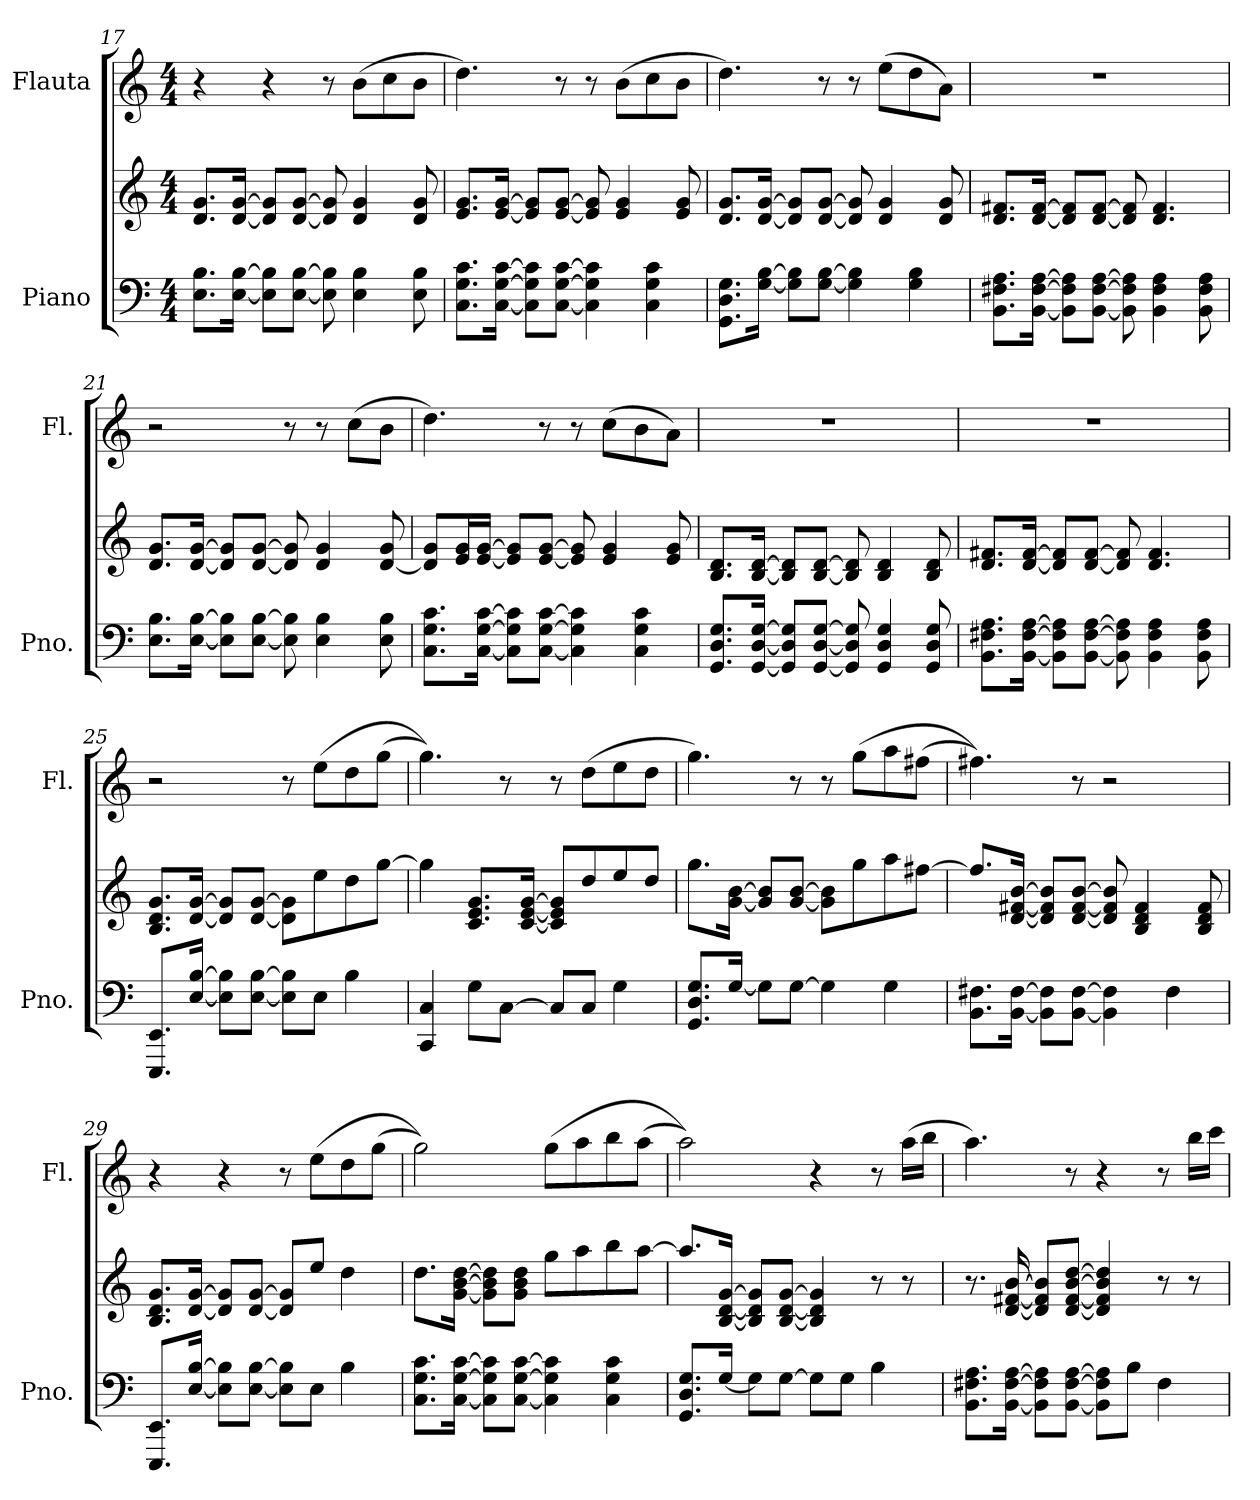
**kern	**kern	**kern
*part2	*part2	*part1
*staff3	*staff2	*staff1
*I"Piano	*	*I"Flauta
*I'Pno.	*	*I'Fl.
*clefF4	*clefG2	*clefG2
*k[]	*k[]	*k[]
*M4/4	*M4/4	*M4/4
=17	=17	=17
8.E\ 8.B\L	8.d/ 8.g/L	4r
[16E\ [16B\Jk	[16d/ [16g/Jk	.
8E\] 8B\]L	8d/] 8g/]L	4r
[8E\ [8B\J	[8d/ [8g/J	.
8E\] 8B\]	8d/] 8g/]	8r
4E\ 4B\	4d/ 4g/	(8b\L
.	.	8cc\
8E\ 8B\	8d/ 8g/	8b\J
=18	=18	=18
8.C\ 8.G\ 8.c\L	8.e/ 8.g/L	4.dd\)
[16C\ [16G\ [16c\Jk	[16e/ [16g/Jk	.
8C\] 8G\] 8c\]L	8e/] 8g/]L	.
[8C\ [8G\ [8c\J	[8e/ [8g/J	8r
4C\] 4G\] 4c\]	8e/] 8g/]	8r
.	4e/ 4g/	(8b\L
4C\ 4G\ 4c\	.	8cc\
.	8e/ 8g/	8b\J
!!LO:LB:g=z
=19	=19	=19
8.GG\ 8.D\ 8.G\L	8.d/ 8.g/L	4.dd\)
[16G\ [16B\Jk	[16d/ [16g/Jk	.
8G\] 8B\]L	8d/] 8g/]L	.
[8G\ [8B\J	[8d/ [8g/J	8r
4G\] 4B\]	8d/] 8g/]	8r
.	4d/ 4g/	(8ee\L
4G\ 4B\	.	8dd\
.	8d/ 8g/	8a\J)
=20	=20	=20
8.BB\ 8.F#X\ 8.A\L	8.d/ 8.f#X/L	1r
[16BB\ [16F#\ [16A\Jk	[16d/ [16f#/Jk	.
8BB\] 8F#\] 8A\]L	8d/] 8f#/]L	.
[8BB\ [8F#\ [8A\J	[8d/ [8f#/J	.
8BB\] 8F#\] 8A\]	8d/] 8f#/]	.
4BB\ 4F#\ 4A\	4.d/ 4.f#/	.
8BB\ 8F#\ 8A\	.	.
=21	=21	=21
8.E\ 8.B\L	8.d/ 8.g/L	2r
[16E\ [16B\Jk	[16d/ [16g/Jk	.
8E\] 8B\]L	8d/] 8g/]L	.
[8E\ [8B\J	[8d/ [8g/J	.
8E\] 8B\]	8d/] 8g/]	8r
4E\ 4B\	4d/ 4g/	8r
.	.	(8cc\L
8E\ 8B\	[8d/ 8g/	8b\J
!!LO:LB:g=z
=22	=22	=22
8.C\ 8.G\ 8.c\L	8d/] 8g/L	4.dd\)
.	16e/ 16g/L	.
[16C\ [16G\ [16c\Jk	[16e/ [16g/JJ	.
8C\] 8G\] 8c\]L	8e/] 8g/]L	.
[8C\ [8G\ [8c\J	[8e/ [8g/J	8r
4C\] 4G\] 4c\]	8e/] 8g/]	8r
.	4e/ 4g/	(8cc\L
4C\ 4G\ 4c\	.	8b\
.	8e/ 8g/	8a\J)
=23	=23	=23
8.GG/ 8.D/ 8.G/L	8.B/ 8.d/L	1r
[16GG/ [16D/ [16G/Jk	[16B/ [16d/Jk	.
8GG/] 8D/] 8G/]L	8B/] 8d/]L	.
[8GG/ [8D/ [8G/J	[8B/ [8d/J	.
8GG/] 8D/] 8G/]	8B/] 8d/]	.
4GG/ 4D/ 4G/	4B/ 4d/	.
8GG/ 8D/ 8G/	8B/ 8d/	.
=24	=24	=24
8.BB\ 8.F#X\ 8.A\L	8.d/ 8.f#X/L	1r
[16BB\ [16F#\ [16A\Jk	[16d/ [16f#/Jk	.
8BB\] 8F#\] 8A\]L	8d/] 8f#/]L	.
[8BB\ [8F#\ [8A\J	[8d/ [8f#/J	.
8BB\] 8F#\] 8A\]	8d/] 8f#/]	.
4BB\ 4F#\ 4A\	4.d/ 4.f#/	.
8BB\ 8F#\ 8A\	.	.
!!LO:PB:g=z
=25	=25	=25
8.EEE/ 8.EE/L	8.B/ 8.d/ 8.g/L	2r
[16E/ [16B/Jk	[16d/ [16g/Jk	.
8E\] 8B\]L	8d/] 8g/]L	.
[8E\ [8B\J	[8d/ [8g/J	.
8E\] 8B\]L	8d\] 8g\]L	8r
8E\J	8ee\	(8ee\L
4B\	8dd\	8dd\
.	[8gg\J	(8gg\J
=26	=26	=26
4CC/ 4C/	4gg\]	4.gg\))
8G\L	8.c/ 8.e/ 8.g/L	.
[8C\J	.	8r
.	[16c/ [16e/ [16g/Jk	.
8C/L]	8c/] 8e/] 8g/]L	8r
8C/J	8dd/	(8dd\L
4G\	8ee/	8ee\
.	8dd/J	8dd\J
=27	=27	=27
8.GG/ 8.D/ 8.G/L	8.gg\L	4.gg\)
[16G/Jk	[16g\ [16b\Jk	.
8G\L]	8g/] 8b/]L	.
[8G\J	[8g/ [8b/J	8r
4G\]	8g\] 8b\]L	8r
.	8gg\	(8gg\L
4G\	8aa\	8aa\
.	[8ff#X\J	(8ff#X\J
=28	=28	=28
8.BB\ 8.F#X\L	8.ff#/L]	4.ff#X\))
[16BB\ [16F#\Jk	[16d/ [16f#X/ [16b/Jk	.
8BB\] 8F#\]L	8d/] 8f#/] 8b/]L	.
[8BB\ [8F#\J	[8d/ [8f#/ [8b/J	8r
4BB\] 4F#\]	8d/] 8f#/] 8b/]	2r
.	4B/ 4d/ 4f#/	.
4F#\	.	.
.	8B/ 8d/ 8f#/	.
!!LO:LB:g=z
=29	=29	=29
8.EEE/ 8.EE/L	8.B/ 8.d/ 8.g/L	4r
[16E/ [16B/Jk	[16d/ [16g/Jk	.
8E\] 8B\]L	8d/] 8g/]L	4r
[8E\ [8B\J	[8d/ [8g/J	.
8E\] 8B\]L	8d/] 8g/]L	8r
8E\J	8ee/J	(8ee\L
4B\	4dd\	8dd\
.	.	(8gg\J
=30	=30	=30
8.C\ 8.G\ 8.c\L	8.dd\L	2gg\))
[16C\ [16G\ [16c\Jk	[16g\ [16b\ [16dd\Jk	.
8C\] 8G\] 8c\]L	8g\] 8b\] 8dd\]L	.
[8C\ [8G\ [8c\J	8g\ 8b\ 8dd\J	.
4C\] 4G\] 4c\]	8gg\L	(8gg\L
.	8aa\	8aa\
4C\ 4G\ 4c\	8bb\	8bb\
.	[8aa\J	(8aa\J
=31	=31	=31
8.GG/ 8.D/ 8.G/L	8.aa/L]	2aa\))
[16G/Jk	[16B/ [16d/ [16g/Jk	.
8G\L]	8B/] 8d/] 8g/]L	.
[8G\J	[8B/ [8d/ [8g/J	.
8G\L]	4B/] 4d/] 4g/]	4r
8G\J	.	.
4B\	8r	8r
.	8r	(16aa\LL
.	.	16bb\JJ
!!LO:LB:g=z
=32	=32	=32
8.BB\ 8.F#X\ 8.A\L	8.r	4.aa\)
[16BB\ [16F#\ [16A\Jk	[16d/ [16f#X/ [16b/	.
8BB\] 8F#\] 8A\]L	8d/] 8f#/] 8b/]L	.
[8BB\ [8F#\ [8A\J	[8d/ [8f#/ [8b/ [8dd/J	8r
8BB\] 8F#\] 8A\]L	4d/] 4f#/] 4b/] 4dd/]	4r
8B\J	.	.
4F#\	8r	8r
.	8r	16bb\LL
.	.	16ccc\JJ
=	=	=
*-	*-	*-
